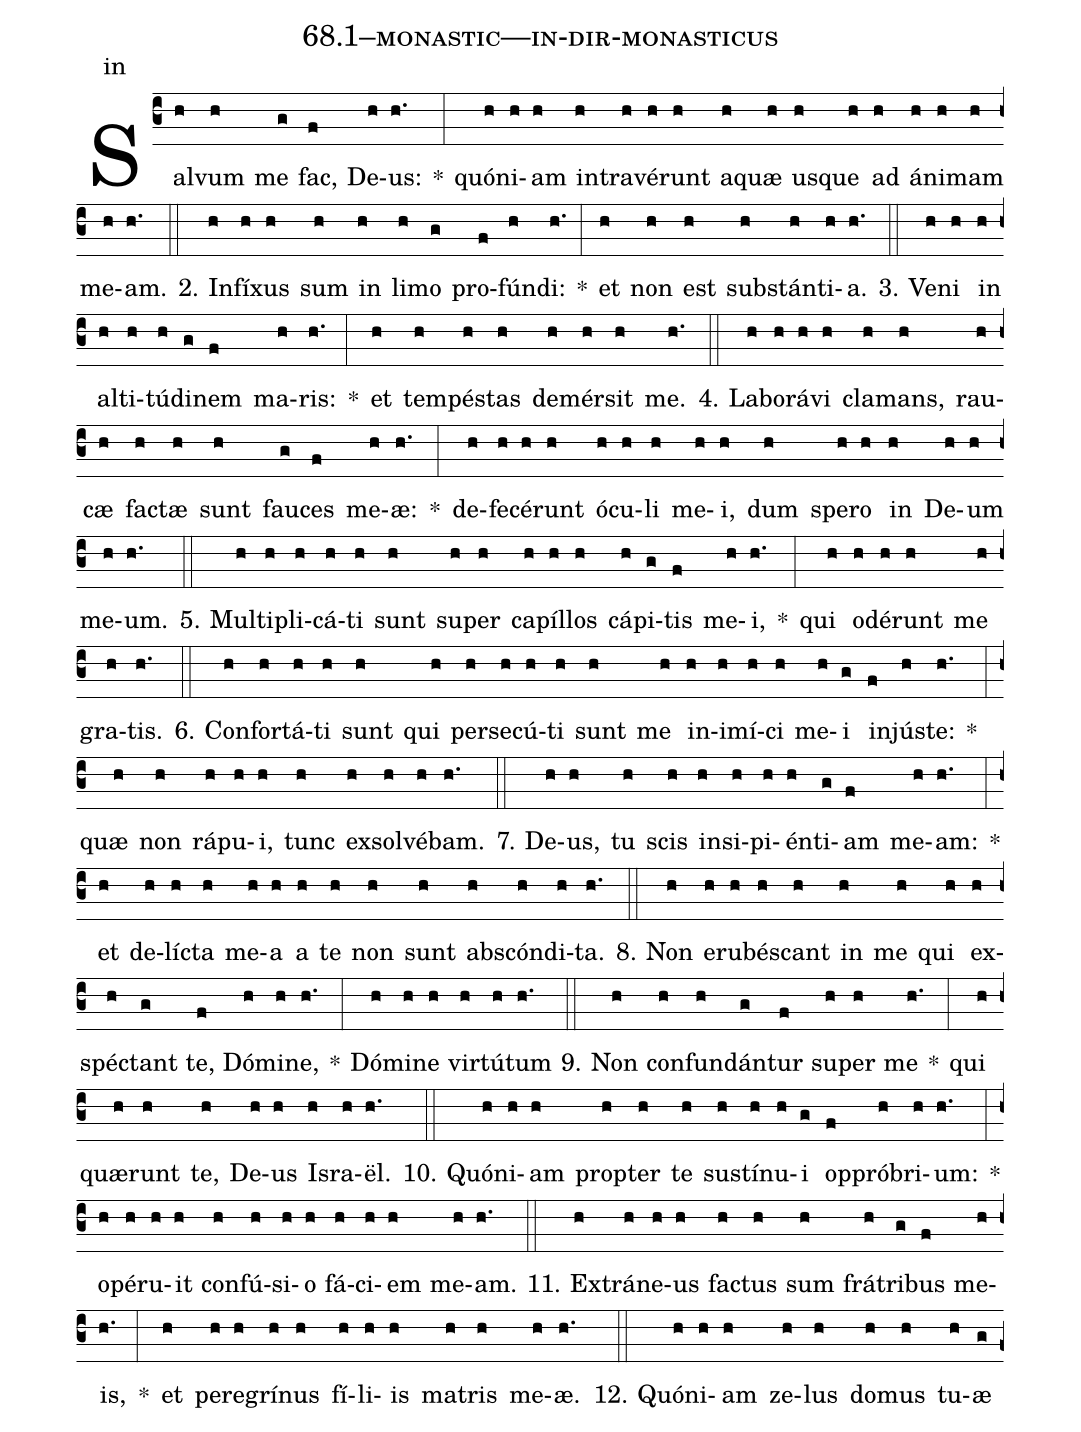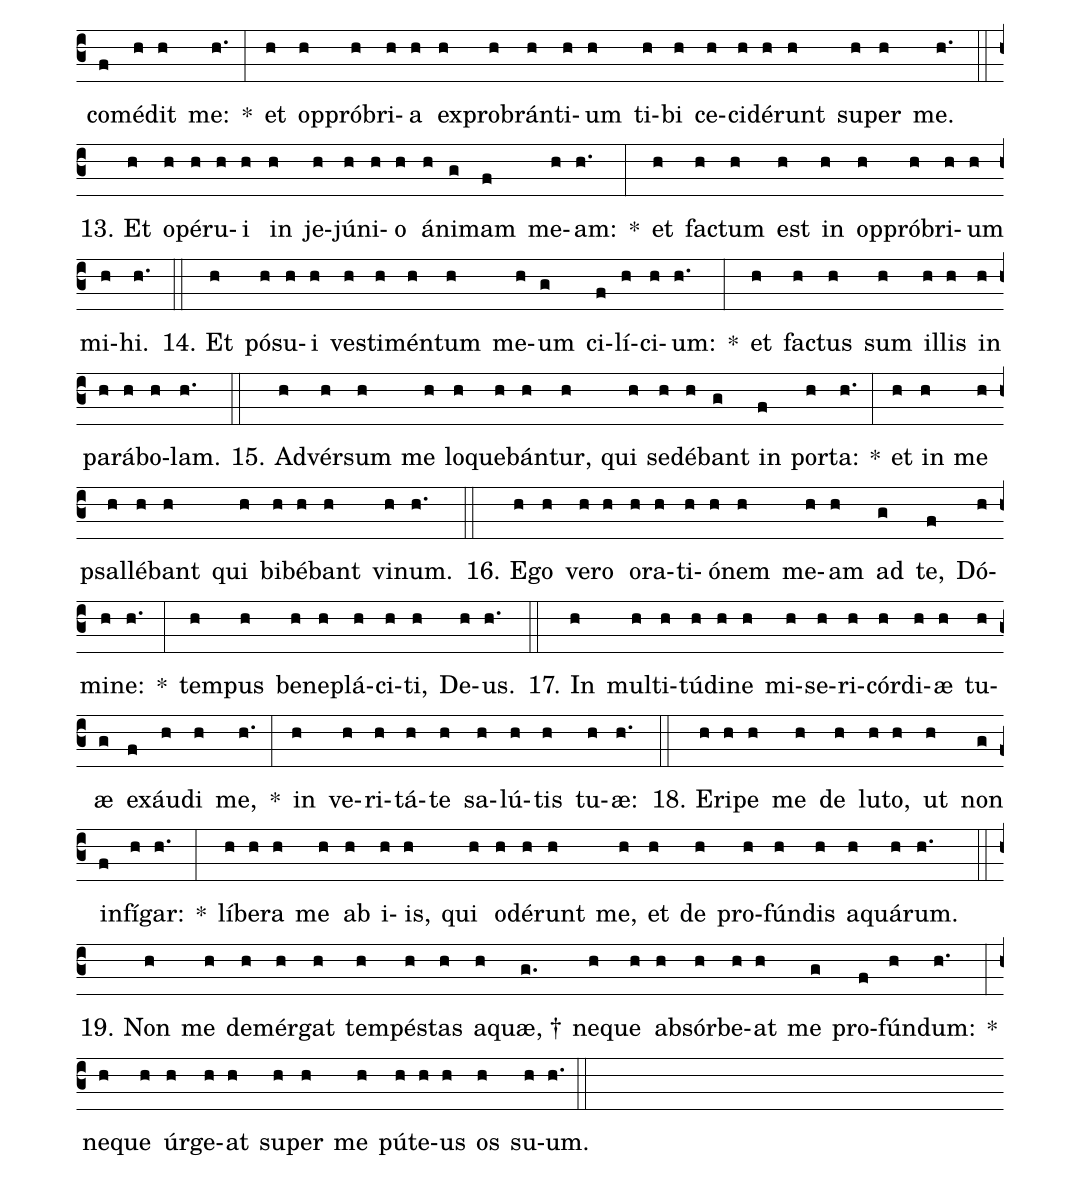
name: 68.1--monastic---in-dir-monasticus;
annotation: in;
%%
(c3)Sal(h)vum(h) me(g) fac,(f) De(h)us:(h.) *(:) quón(h)i(h)am(h) in(h)tra(h)vé(h)runt(h) a(h)quæ(h) us(h)que(h) ad(h) á(h)ni(h)mam(h) me(h)am.(h.) (::)
2. In(h)fí(h)xus(h) sum(h) in(h) li(h)mo(g) pro(f)fún(h)di:(h.) *(:) et(h) non(h) est(h) sub(h)stán(h)ti(h)a.(h.) (::)
3. Ve(h)ni(h) in(h) al(h)ti(h)tú(h)di(g)nem(f) ma(h)ris:(h.) *(:) et(h) tem(h)pés(h)tas(h) de(h)mér(h)sit(h) me.(h.) (::)
4. La(h)bo(h)rá(h)vi(h) cla(h)mans,(h) rau(h)cæ(h) fac(h)tæ(h) sunt(h) fau(g)ces(f) me(h)æ:(h.) *(:) de(h)fe(h)cé(h)runt(h) ó(h)cu(h)li(h) me(h)i,(h) dum(h) spe(h)ro(h) in(h) De(h)um(h) me(h)um.(h.) (::)
5. Mul(h)ti(h)pli(h)cá(h)ti(h) sunt(h) su(h)per(h) ca(h)píl(h)los(h) cá(h)pi(g)tis(f) me(h)i,(h.) *(:) qui(h) o(h)dé(h)runt(h) me(h) gra(h)tis.(h.) (::)
6. Con(h)for(h)tá(h)ti(h) sunt(h) qui(h) per(h)se(h)cú(h)ti(h) sunt(h) me(h) in(h)i(h)mí(h)ci(h) me(h)i(g) in(f)jús(h)te:(h.) *(:) quæ(h) non(h) rá(h)pu(h)i,(h) tunc(h) ex(h)sol(h)vé(h)bam.(h.) (::)
7. De(h)us,(h) tu(h) scis(h) in(h)si(h)pi(h)én(h)ti(g)am(f) me(h)am:(h.) *(:) et(h) de(h)líc(h)ta(h) me(h)a(h) a(h) te(h) non(h) sunt(h) abs(h)cón(h)di(h)ta.(h.) (::)
8. Non(h) e(h)ru(h)bés(h)cant(h) in(h) me(h) qui(h) ex(h)spéc(h)tant(g) te,(f) Dó(h)mi(h)ne,(h.) *(:) Dó(h)mi(h)ne(h) vir(h)tú(h)tum(h.) (::)
9. Non(h) con(h)fun(h)dán(g)tur(f) su(h)per(h) me(h.) *(:) qui(h) quæ(h)runt(h) te,(h) De(h)us(h) Is(h)ra(h)ël.(h.) (::)
10. Quón(h)i(h)am(h) prop(h)ter(h) te(h) sus(h)tí(h)nu(h)i(g) op(f)pró(h)bri(h)um:(h.) *(:) o(h)pé(h)ru(h)it(h) con(h)fú(h)si(h)o(h) fá(h)ci(h)em(h) me(h)am.(h.) (::)
11. Ex(h)trá(h)ne(h)us(h) fac(h)tus(h) sum(h) frá(h)tri(g)bus(f) me(h)is,(h.) *(:) et(h) per(h)e(h)grí(h)nus(h) fí(h)li(h)is(h) ma(h)tris(h) me(h)æ.(h.) (::)
12. Quón(h)i(h)am(h) ze(h)lus(h) do(h)mus(h) tu(h)æ(g) com(f)é(h)dit(h) me:(h.) *(:) et(h) op(h)pró(h)bri(h)a(h) ex(h)pro(h)brán(h)ti(h)um(h) ti(h)bi(h) ce(h)ci(h)dé(h)runt(h) su(h)per(h) me.(h.) (::)
13. Et(h) o(h)pé(h)ru(h)i(h) in(h) je(h)jú(h)ni(h)o(h) á(h)ni(g)mam(f) me(h)am:(h.) *(:) et(h) fac(h)tum(h) est(h) in(h) op(h)pró(h)bri(h)um(h) mi(h)hi.(h.) (::)
14. Et(h) pó(h)su(h)i(h) ves(h)ti(h)mén(h)tum(h) me(h)um(g) ci(f)lí(h)ci(h)um:(h.) *(:) et(h) fac(h)tus(h) sum(h) il(h)lis(h) in(h) pa(h)rá(h)bo(h)lam.(h.) (::)
15. Ad(h)vér(h)sum(h) me(h) lo(h)que(h)bán(h)tur,(h) qui(h) se(h)dé(h)bant(g) in(f) por(h)ta:(h.) *(:) et(h) in(h) me(h) psal(h)lé(h)bant(h) qui(h) bi(h)bé(h)bant(h) vi(h)num.(h.) (::)
16. E(h)go(h) ve(h)ro(h) o(h)ra(h)ti(h)ó(h)nem(h) me(h)am(h) ad(g) te,(f) Dó(h)mi(h)ne:(h.) *(:) tem(h)pus(h) be(h)ne(h)plá(h)ci(h)ti,(h) De(h)us.(h.) (::)
17. In(h) mul(h)ti(h)tú(h)di(h)ne(h) mi(h)se(h)ri(h)cór(h)di(h)æ(h) tu(h)æ(g) ex(f)áu(h)di(h) me,(h.) *(:) in(h) ve(h)ri(h)tá(h)te(h) sa(h)lú(h)tis(h) tu(h)æ:(h.) (::)
18. E(h)ri(h)pe(h) me(h) de(h) lu(h)to,(h) ut(h) non(g) in(f)fí(h)gar:(h.) *(:) lí(h)be(h)ra(h) me(h) ab(h) i(h)is,(h) qui(h) o(h)dé(h)runt(h) me,(h) et(h) de(h) pro(h)fún(h)dis(h) a(h)quá(h)rum.(h.) (::)
19. Non(h) me(h) de(h)mér(h)gat(h) tem(h)pés(h)tas(h) a(h)quæ, †(g.) ne(h)que(h) ab(h)sór(h)be(h)at(h) me(g) pro(f)fún(h)dum:(h.) *(:) ne(h)que(h) úr(h)ge(h)at(h) su(h)per(h) me(h) pú(h)te(h)us(h) os(h) su(h)um.(h.) (::)
